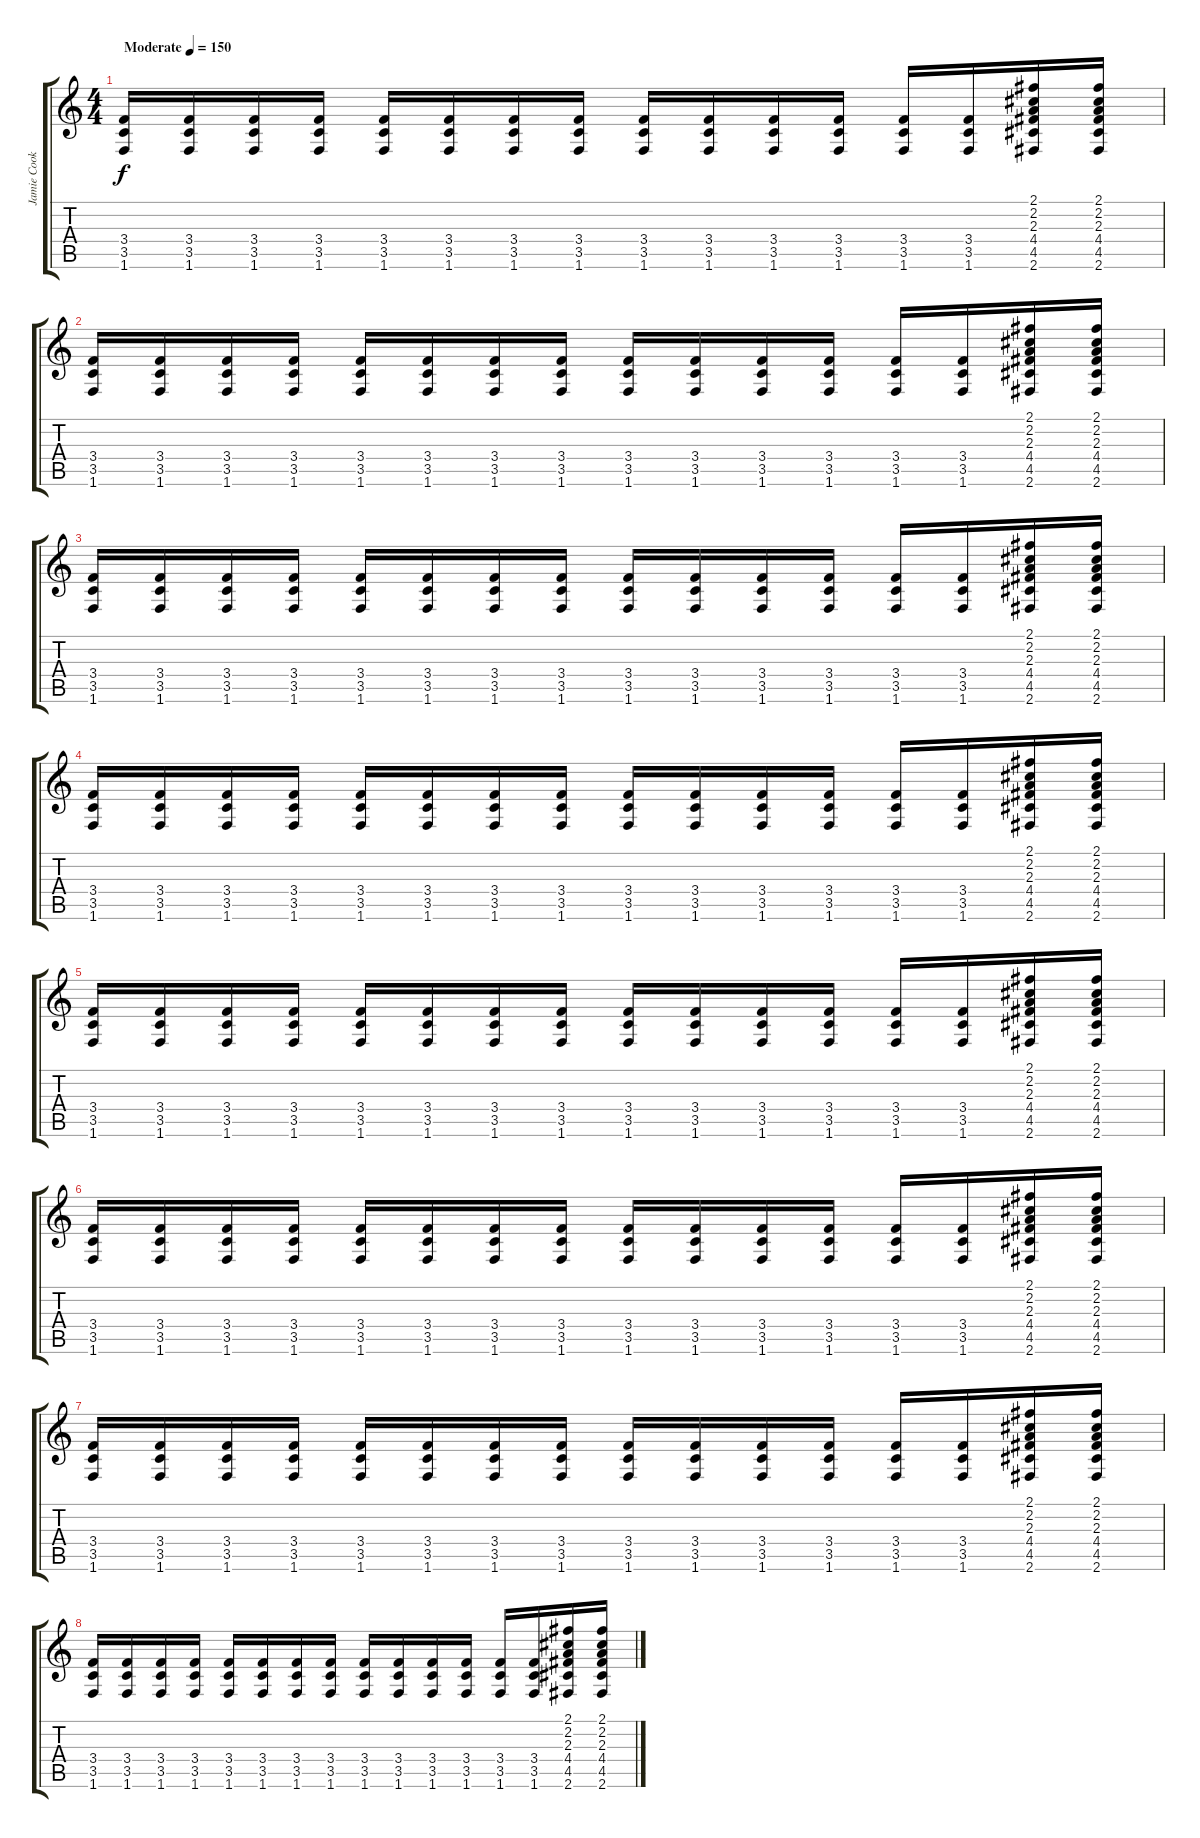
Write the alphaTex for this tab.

\track ("Jamie Cook" "Jamie Cook") {instrument overdrivenguitar}
\staff {score tabs}
\tuning (E4 B3 G3 D3 A2 E2) {hide}
\ts (4 4)
\tempo (150 "Moderate")
\clef g2
\ks c
(3.4 3.5 1.6).16{dy f instrument overdrivenguitar} (3.4 3.5 1.6).16 (3.4 3.5 1.6).16 (3.4 3.5 1.6).16 (3.4 3.5 1.6).16 (3.4 3.5 1.6).16 (3.4 3.5 1.6).16 (3.4 3.5 1.6).16 (3.4 3.5 1.6).16 (3.4 3.5 1.6).16 (3.4 3.5 1.6).16 (3.4 3.5 1.6).16 (3.4 3.5 1.6).16 (3.4 3.5 1.6).16 (2.1 2.2 2.3 4.4 4.5 2.6).16 (2.1 2.2 2.3 4.4 4.5 2.6).16 |
(3.4 3.5 1.6).16 (3.4 3.5 1.6).16 (3.4 3.5 1.6).16 (3.4 3.5 1.6).16 (3.4 3.5 1.6).16 (3.4 3.5 1.6).16 (3.4 3.5 1.6).16 (3.4 3.5 1.6).16 (3.4 3.5 1.6).16 (3.4 3.5 1.6).16 (3.4 3.5 1.6).16 (3.4 3.5 1.6).16 (3.4 3.5 1.6).16 (3.4 3.5 1.6).16 (2.1 2.2 2.3 4.4 4.5 2.6).16 (2.1 2.2 2.3 4.4 4.5 2.6).16 |
(3.4 3.5 1.6).16 (3.4 3.5 1.6).16 (3.4 3.5 1.6).16 (3.4 3.5 1.6).16 (3.4 3.5 1.6).16 (3.4 3.5 1.6).16 (3.4 3.5 1.6).16 (3.4 3.5 1.6).16 (3.4 3.5 1.6).16 (3.4 3.5 1.6).16 (3.4 3.5 1.6).16 (3.4 3.5 1.6).16 (3.4 3.5 1.6).16 (3.4 3.5 1.6).16 (2.1 2.2 2.3 4.4 4.5 2.6).16 (2.1 2.2 2.3 4.4 4.5 2.6).16 |
(3.4 3.5 1.6).16 (3.4 3.5 1.6).16 (3.4 3.5 1.6).16 (3.4 3.5 1.6).16 (3.4 3.5 1.6).16 (3.4 3.5 1.6).16 (3.4 3.5 1.6).16 (3.4 3.5 1.6).16 (3.4 3.5 1.6).16 (3.4 3.5 1.6).16 (3.4 3.5 1.6).16 (3.4 3.5 1.6).16 (3.4 3.5 1.6).16 (3.4 3.5 1.6).16 (2.1 2.2 2.3 4.4 4.5 2.6).16 (2.1 2.2 2.3 4.4 4.5 2.6).16 |
(3.4 3.5 1.6).16 (3.4 3.5 1.6).16 (3.4 3.5 1.6).16 (3.4 3.5 1.6).16 (3.4 3.5 1.6).16 (3.4 3.5 1.6).16 (3.4 3.5 1.6).16 (3.4 3.5 1.6).16 (3.4 3.5 1.6).16 (3.4 3.5 1.6).16 (3.4 3.5 1.6).16 (3.4 3.5 1.6).16 (3.4 3.5 1.6).16 (3.4 3.5 1.6).16 (2.1 2.2 2.3 4.4 4.5 2.6).16 (2.1 2.2 2.3 4.4 4.5 2.6).16 |
(3.4 3.5 1.6).16 (3.4 3.5 1.6).16 (3.4 3.5 1.6).16 (3.4 3.5 1.6).16 (3.4 3.5 1.6).16 (3.4 3.5 1.6).16 (3.4 3.5 1.6).16 (3.4 3.5 1.6).16 (3.4 3.5 1.6).16 (3.4 3.5 1.6).16 (3.4 3.5 1.6).16 (3.4 3.5 1.6).16 (3.4 3.5 1.6).16 (3.4 3.5 1.6).16 (2.1 2.2 2.3 4.4 4.5 2.6).16 (2.1 2.2 2.3 4.4 4.5 2.6).16 |
(3.4 3.5 1.6).16 (3.4 3.5 1.6).16 (3.4 3.5 1.6).16 (3.4 3.5 1.6).16 (3.4 3.5 1.6).16 (3.4 3.5 1.6).16 (3.4 3.5 1.6).16 (3.4 3.5 1.6).16 (3.4 3.5 1.6).16 (3.4 3.5 1.6).16 (3.4 3.5 1.6).16 (3.4 3.5 1.6).16 (3.4 3.5 1.6).16 (3.4 3.5 1.6).16 (2.1 2.2 2.3 4.4 4.5 2.6).16 (2.1 2.2 2.3 4.4 4.5 2.6).16 |
(3.4 3.5 1.6).16 (3.4 3.5 1.6).16 (3.4 3.5 1.6).16 (3.4 3.5 1.6).16 (3.4 3.5 1.6).16 (3.4 3.5 1.6).16 (3.4 3.5 1.6).16 (3.4 3.5 1.6).16 (3.4 3.5 1.6).16 (3.4 3.5 1.6).16 (3.4 3.5 1.6).16 (3.4 3.5 1.6).16 (3.4 3.5 1.6).16 (3.4 3.5 1.6).16 (2.1 2.2 2.3 4.4 4.5 2.6).16 (2.1 2.2 2.3 4.4 4.5 2.6).16
